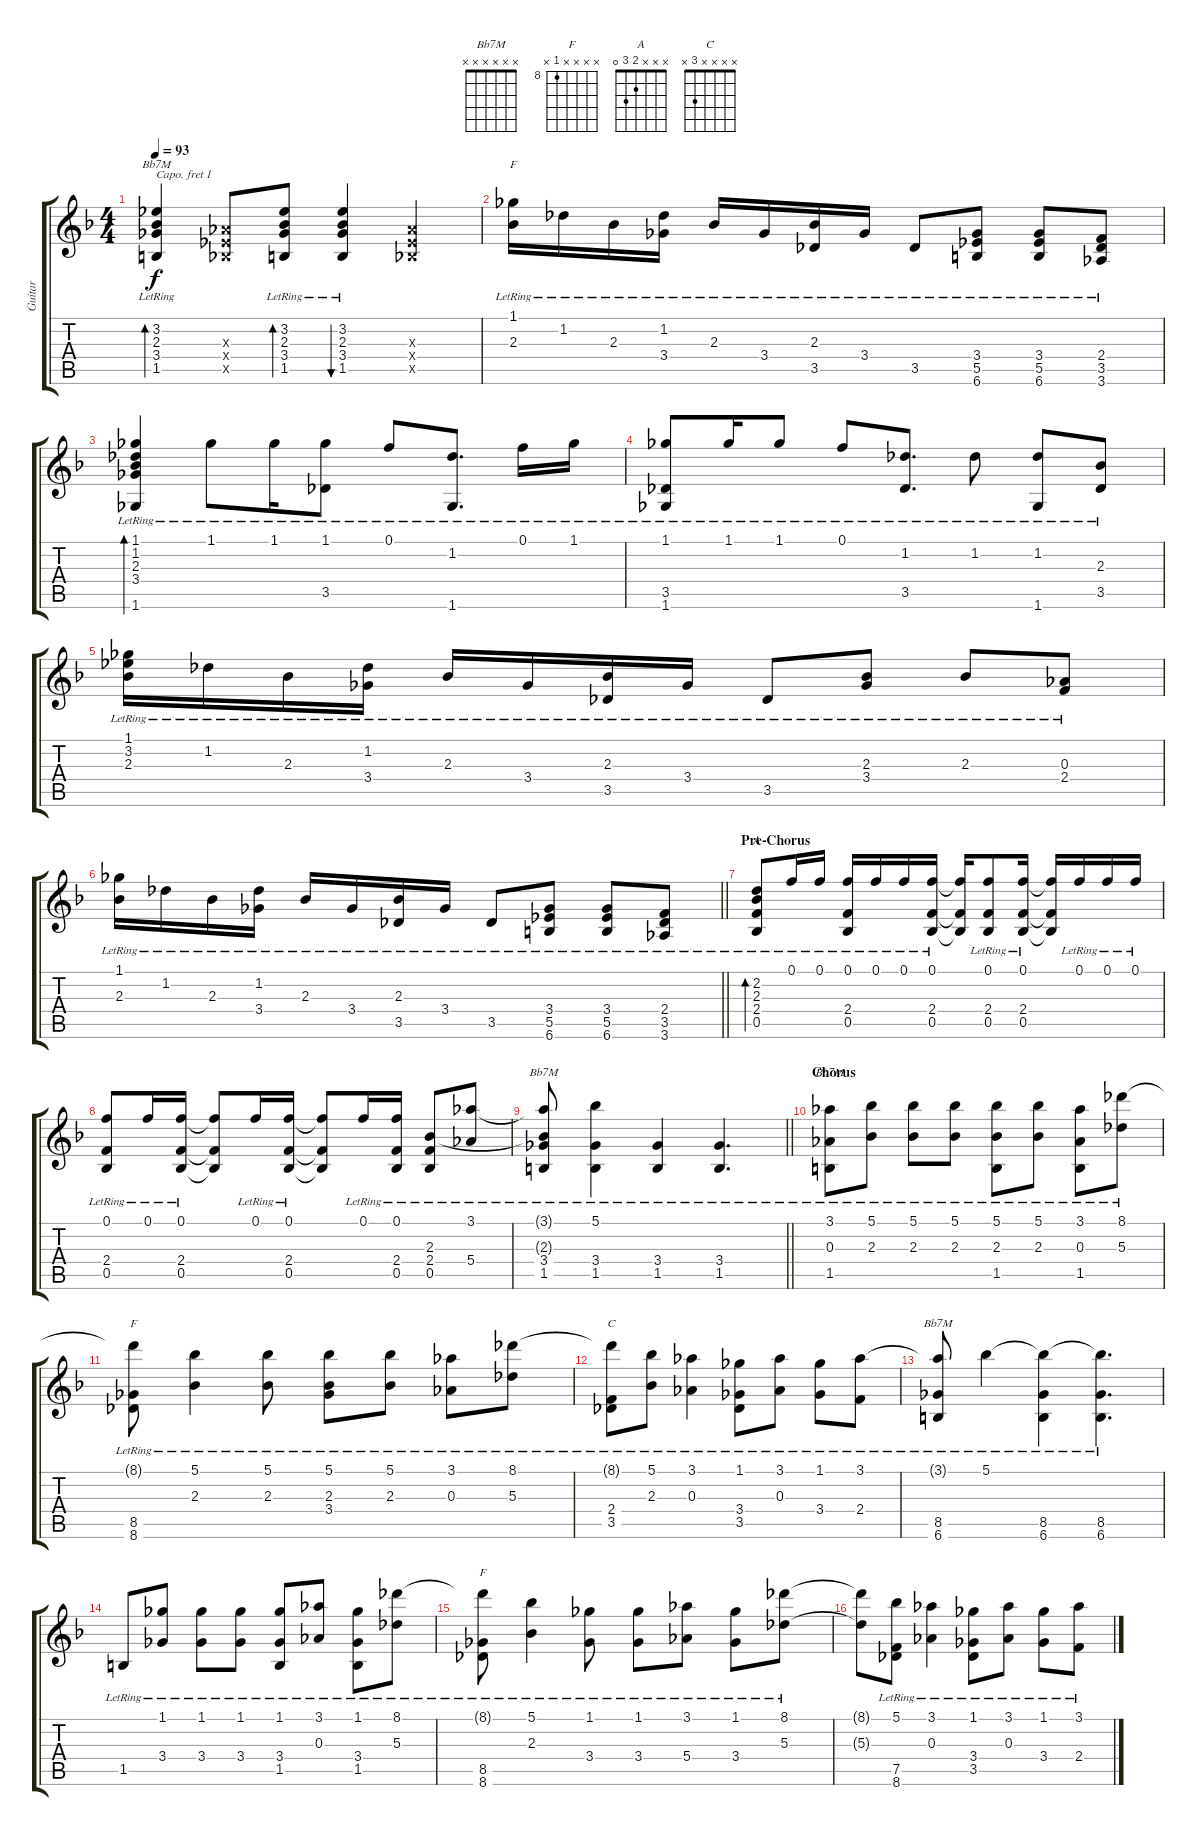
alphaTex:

\track ("Guitar" "Guitar") {instrument acousticguitarsteel}
\staff {score tabs}
\capo 1
\tuning (E4 B3 G3 D3 A2 E2) {hide}
\chord ("Bb7M" x 3 2 3 1 x)
\chord ("F" 1 x x x x x)
\chord ("A" x x x 2 3 0)
\chord ("Bb7M" 3 x x x 1 x)
\chord ("Bb7M" 3 x x 5 x 6) {firstfret 3}
\chord ("F" x x x x x x)
\chord ("C" x x x x 3 x)
\chord ("Bb7M" x x x x x x)
\chord ("F" x x x x 8 x) {firstfret 8}
\ts (4 4)
\tempo 93
\clef g2
\ks f
(3.2{lr} 2.3{lr} 3.4{lr} 1.5{lr}).4{bd 120 ch "Bb7M" dy f} (0.3{x} 0.4{x} 0.5{x}).8 (3.2{lr} 2.3{lr} 3.4{lr} 1.5{lr}).8{bd 60} (3.2{lr} 2.3{lr} 3.4{lr} 1.5{lr}).4{bu 60} (0.3{x} 0.4{x} 0.5{x}).4 |
(1.1{lr} 2.3{lr}).16{ch "F"} 1.2{lr}.16 2.3{lr}.16 (1.2{lr} 3.4{lr}).16 2.3{lr}.16 3.4{lr}.16 (2.3{lr} 3.5{lr}).16 3.4{lr}.16 3.5{lr}.8 (3.4{lr} 5.5{lr} 6.6{lr}).8 (3.4{lr} 5.5{lr} 6.6{lr}).8 (2.4{lr} 3.5{lr} 3.6{lr}).8 |
(1.1{lr} 1.2{lr} 2.3{lr} 3.4{lr} 1.6{lr}).4{bd 120} 1.1{lr}.8 1.1{lr}.16 (1.1{lr} 3.5{lr}).8 0.1{lr}.8 (1.2{lr} 1.6{lr}).8{d} 0.1{lr}.16 1.1{lr}.16 |
(1.1{lr} 3.5{lr} 1.6{lr}).8 1.1{lr}.16 1.1{lr}.8 0.1{lr}.8 (1.2{lr} 3.5{lr}).8{d} 1.2{lr}.8 (1.2{lr} 1.6{lr}).8 (2.3{lr} 3.5{lr}).8 |
(1.1{lr} 3.2{lr} 2.3{lr}).16 1.2{lr}.16 2.3{lr}.16 (1.2{lr} 3.4{lr}).16 2.3{lr}.16 3.4{lr}.16 (2.3{lr} 3.5{lr}).16 3.4{lr}.16 3.5{lr}.8 (2.3{lr} 3.4{lr}).8 2.3{lr}.8 (0.3{lr} 2.4{lr}).8 |
\barLineRight lightlight
(1.1{lr} 2.3{lr}).16 1.2{lr}.16 2.3{lr}.16 (1.2{lr} 3.4{lr}).16 2.3{lr}.16 3.4{lr}.16 (2.3{lr} 3.5{lr}).16 3.4{lr}.16 3.5{lr}.8 (3.4{lr} 5.5{lr} 6.6{lr}).8 (3.4{lr} 5.5{lr} 6.6{lr}).8 (2.4{lr} 3.5{lr} 3.6{lr}).8 |
\section ("" "Pre-Chorus")
(2.2{lr} 2.3{lr} 2.4{lr} 0.5{lr}).8{bd 120 ch "A"} 0.1{lr}.16 0.1{lr}.16 (0.1{lr} 2.4{lr} 0.5{lr}).16 0.1{lr}.16 0.1{lr}.16 (0.1{lr} 2.4{lr} 0.5{lr}).16 (0.1{t} 2.4{t} 0.5{t}).16 (0.1{lr} 2.4{lr} 0.5{lr}).8 (0.1{lr} 2.4{lr} 0.5{lr}).16 (0.1{t} 2.4{t} 0.5{t}).16 0.1{lr}.16 0.1{lr}.16 0.1{lr}.16 |
(0.1{lr} 2.4{lr} 0.5{lr}).8 0.1{lr}.16 (0.1{lr} 2.4{lr} 0.5{lr}).16 (0.1{t} 2.4{t} 0.5{t}).8 0.1{lr}.16 (0.1{lr} 2.4{lr} 0.5{lr}).16 (0.1{t} 2.4{t} 0.5{t}).8 0.1{lr}.16 (0.1{lr} 2.4{lr} 0.5{lr}).16 (2.3{lr} 2.4{lr} 0.5{lr}).8 (3.1{lr} 5.4{lr}).8 |
\barLineRight lightlight
(3.1{t} 2.3{t} 3.4{lr} 1.5{lr}).8{ch "Bb7M"} (5.1{lr} 3.4{lr} 1.5{lr}).4 (3.4{lr} 1.5{lr}).4 (3.4{lr} 1.5{lr}).4{d} |
\section ("" "Chorus")
(3.1{lr} 0.3{lr} 1.5{lr}).8{ch "Bb7M"} (5.1{lr} 2.3{lr}).8 (5.1{lr} 2.3{lr}).8 (5.1{lr} 2.3{lr}).8 (5.1{lr} 2.3{lr} 1.5{lr}).8 (5.1{lr} 2.3{lr}).8 (3.1{lr} 0.3{lr} 1.5{lr}).8 (8.1{lr} 5.3{lr}).8 |
(8.1{lr t} 8.5{lr} 8.6{lr}).8{ch "F"} (5.1{lr} 2.3{lr}).4 (5.1{lr} 2.3{lr}).8 (5.1{lr} 2.3{lr} 3.4{lr}).8 (5.1{lr} 2.3{lr}).8 (3.1{lr} 0.3{lr}).8 (8.1{lr} 5.3{lr}).8 |
(8.1{lr t} 2.4{lr} 3.5{lr}).8{ch "C"} (5.1{lr} 2.3{lr}).8 (3.1{lr} 0.3{lr}).4 (1.1{lr} 3.4{lr} 3.5{lr}).8 (3.1{lr} 0.3{lr}).8 (1.1{lr} 3.4{lr}).8 (3.1{lr} 2.4{lr}).8 |
(3.1{lr t} 8.5{lr} 6.6{lr}).8{ch "Bb7M"} 5.1{lr}.4 (5.1{lr t} 8.5{lr} 6.6{lr}).4 (5.1{lr t} 8.5{lr} 6.6{lr}).4{d} |
1.5{lr}.8 (1.1{lr} 3.4{lr}).8 (1.1{lr} 3.4{lr}).8 (1.1{lr} 3.4{lr}).8 (1.1{lr} 3.4{lr} 1.5{lr}).8 (3.1{lr} 0.3{lr}).8 (1.1{lr} 3.4{lr} 1.5{lr}).8 (8.1{lr} 5.3{lr}).8 |
(8.1{lr t} 8.5{lr} 8.6{lr}).8{ch "F"} (5.1{lr} 2.3{lr}).4 (1.1{lr} 3.4{lr}).8 (1.1{lr} 3.4{lr}).8 (3.1{lr} 5.4{lr}).8 (1.1{lr} 3.4{lr}).8 (8.1{lr} 5.3{lr}).8 |
(8.1{t} 5.3{t}).8 (5.1{lr} 7.5{lr} 8.6{lr}).8 (3.1{lr} 0.3{lr}).4 (1.1{lr} 3.4{lr} 3.5{lr}).8 (3.1{lr} 0.3{lr}).8 (1.1{lr} 3.4{lr}).8 (3.1{lr} 2.4{lr}).8
